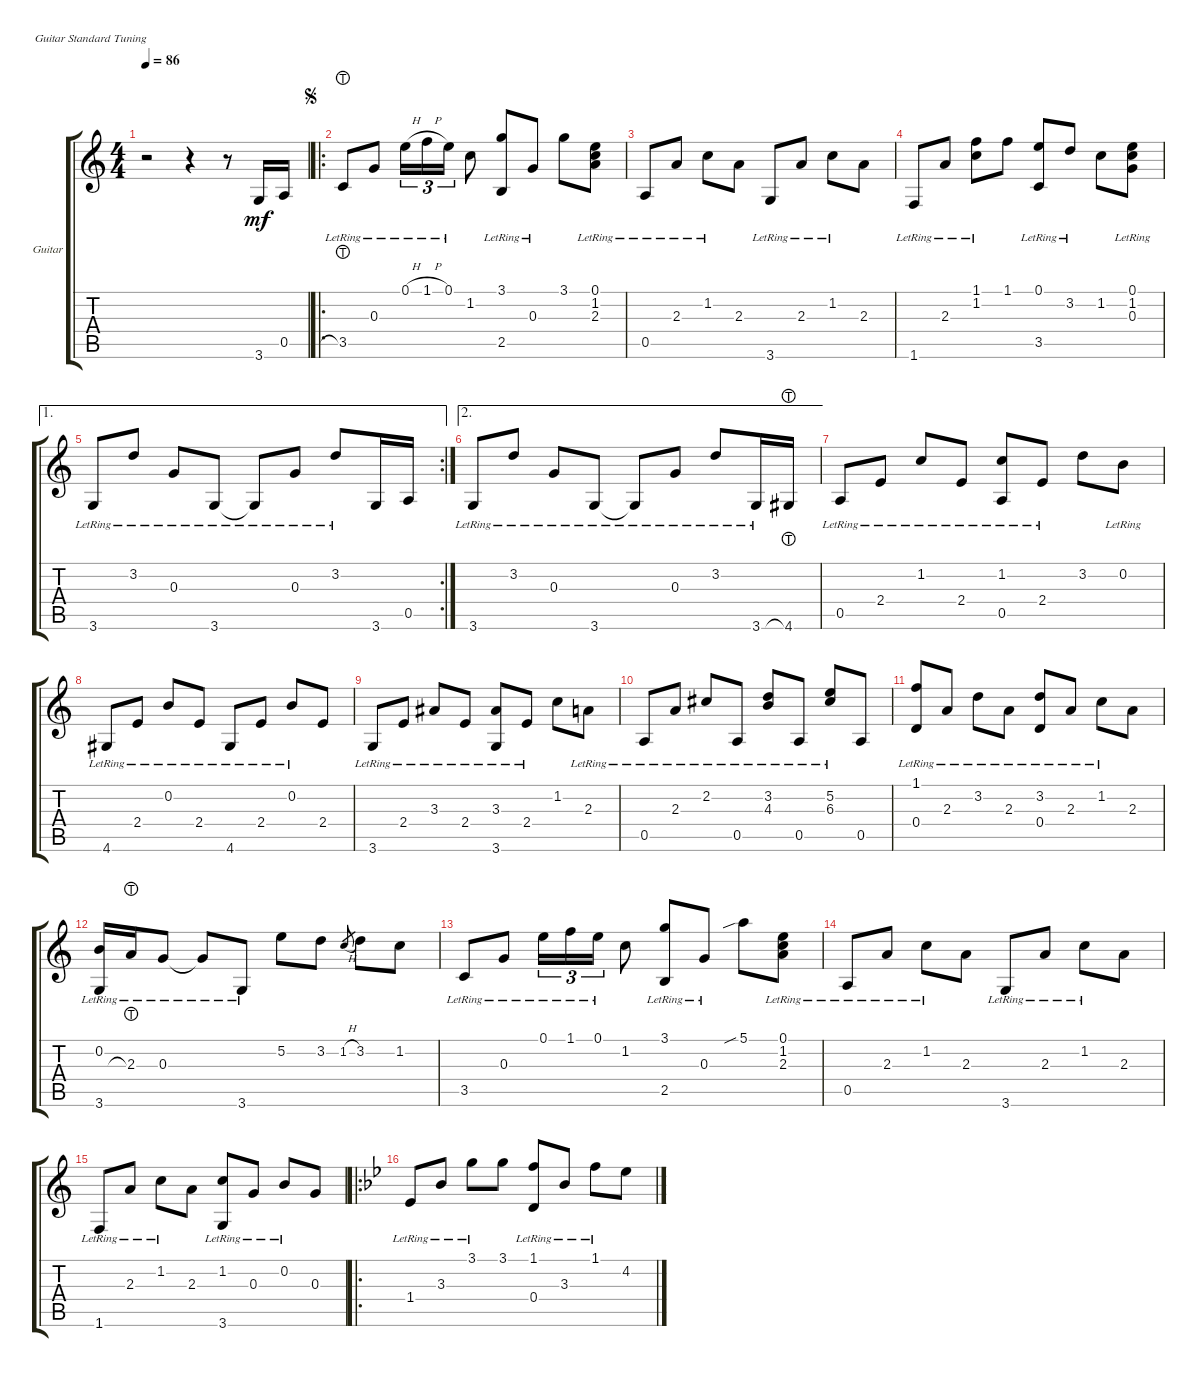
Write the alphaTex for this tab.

\bracketExtendMode groupsimilarinstruments
\firstSystemTrackNameOrientation horizontal
\otherSystemsTrackNameOrientation horizontal
\track ("Guitar" "Guitar") {instrument acousticguitarnylon}
\staff {score tabs}
\tuning (E4 B3 G3 D3 A2 E2)
\ts (4 4)
\tempo 86
\clef g2
\ks c
r.2{dy mf instrument acousticguitarnylon} r.4 r.8 3.6.16 0.5.16 |
\ro
\section ("" "")
\jump segno
3.5{lht lr}.8 0.3{lr}.8 0.1{h lr}.16{tu (3 2)} 1.1{h lr}.16{tu (3 2)} 0.1{lr}.16{tu (3 2)} 1.2.8 (3.1{lr} 2.5{lr}).8 0.3{lr}.8 3.1.8 (0.1{lr} 1.2{lr} 2.3{lr}).8 |
0.5{lr}.8 2.3{lr}.8 1.2{lr}.8 2.3.8 3.6{lr}.8 2.3{lr}.8 1.2{lr}.8 2.3.8 |
1.6{lr}.8 2.3{lr}.8 (1.1{lr} 1.2{lr}).8 1.1.8 (0.1{lr} 3.5{lr}).8 3.2{lr}.8 1.2.8 (0.1{lr} 1.2{lr} 0.3{lr}).8 |
\ae 1
\rc 2
3.6{lr}.8 3.2{lr}.8 0.3{lr}.8 3.6{lr}.8 3.6{lr t}.8 0.3{lr}.8 3.2{lr}.8 3.6.16 0.5.16 |
\ae 2
3.6{lr}.8 3.2{lr}.8 0.3{lr}.8 3.6{lr}.8 3.6{lr t}.8 0.3{lr}.8 3.2{lr}.8 3.6{lr}.16 4.6{lht}.16 |
\section ("" "")
0.5{lr}.8 2.4{lr}.8 1.2{lr}.8 2.4{lr}.8 (1.2{lr} 0.5{lr}).8 2.4{lr}.8 3.2.8 0.2{lr}.8 |
4.6{lr}.8 2.4{lr}.8 0.2{lr}.8 2.4{lr}.8 4.6{lr}.8 2.4{lr}.8 0.2{lr}.8 2.4.8 |
3.6{lr}.8 2.4{lr}.8 3.3{lr}.8 2.4{lr}.8 (3.3{lr} 3.6{lr}).8 2.4{lr}.8 1.2.8 2.3{lr}.8 |
0.5{lr}.8 2.3{lr}.8 2.2{lr}.8 0.5{lr}.8 (3.2{lr} 4.3{lr}).8 0.5{lr}.8 (5.2{lr} 6.3{lr}).8 0.5.8 |
(1.1{lr} 0.4{lr}).8 2.3{lr}.8 3.2{lr}.8 2.3{lr}.8 (3.2{lr} 0.4{lr}).8 2.3{lr}.8 1.2{lr}.8 2.3.8 |
(0.2{lr} 3.6{lr}).16 2.3{lht lr}.16 0.3{lr}.8 0.3{lr t}.8 3.6{lr}.8 5.2.8 3.2.8 1.2{h}.8{gr} 3.2.8 1.2.8 |
\section ("" "")
3.5{lr}.8 0.3{lr}.8 0.1{lr}.16{tu (3 2)} 1.1{lr}.16{tu (3 2)} 0.1{lr}.16{tu (3 2)} 1.2.8 (3.1{lr} 2.5{lr}).8 0.3{lr}.8 5.1{sib}.8 (0.1{lr} 1.2{lr} 2.3{lr}).8 |
0.5{lr}.8 2.3{lr}.8 1.2{lr}.8 2.3.8 3.6{lr}.8 2.3{lr}.8 1.2{lr}.8 2.3.8 |
1.6{lr}.8 2.3{lr}.8 1.2{lr}.8 2.3.8 (1.2{lr} 3.6{lr}).8 0.3{lr}.8 0.2{lr}.8 0.3.8 |
\ro
\section ("" "")
\ks bb
1.4{lr}.8 3.3{lr}.8 3.1{lr}.8 3.1.8 (1.1{lr} 0.4{lr}).8 3.3{lr}.8 1.1{lr}.8 4.2.8
